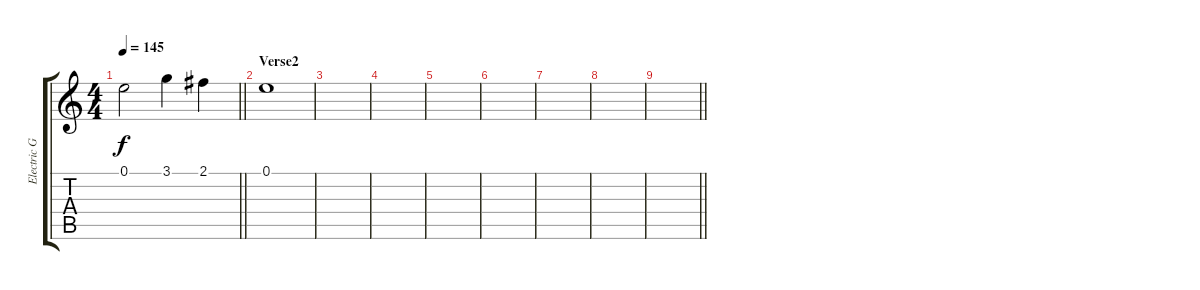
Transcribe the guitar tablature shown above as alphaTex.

\track ("Electric Guitar (Jazz)" "Electric G") {instrument electricguitarjazz}
\staff {score tabs}
\tuning (E4 B3 G3 D3 A2 E2) {hide}
\ts (4 4)
\tempo 145
\clef g2
\barLineRight lightlight
\ks c
0.1{t}.2{dy f} 3.1.4 2.1.4 |
\section ("" "Verse2")
0.1.1 |
|
|
|
|
|
|
\barLineRight lightlight
